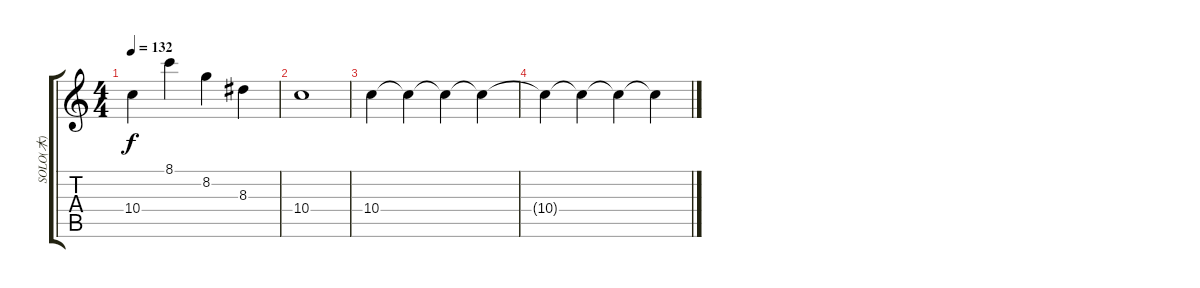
\track ("SOLO(木)" "SOLO(木)") {instrument acousticguitarsteel}
\staff {score tabs}
\tuning (E4 B3 G3 D3 A2 E2) {hide}
\ts (4 4)
\tempo 132
\clef g2
\ks c
10.4.4{dy f} 8.1.4 8.2.4 8.3.4 |
10.4.1 |
10.4.4 10.4{t}.4 10.4{t}.4 10.4{t}.4 |
10.4{t}.4 10.4{t}.4 10.4{t}.4 10.4{t}.4
